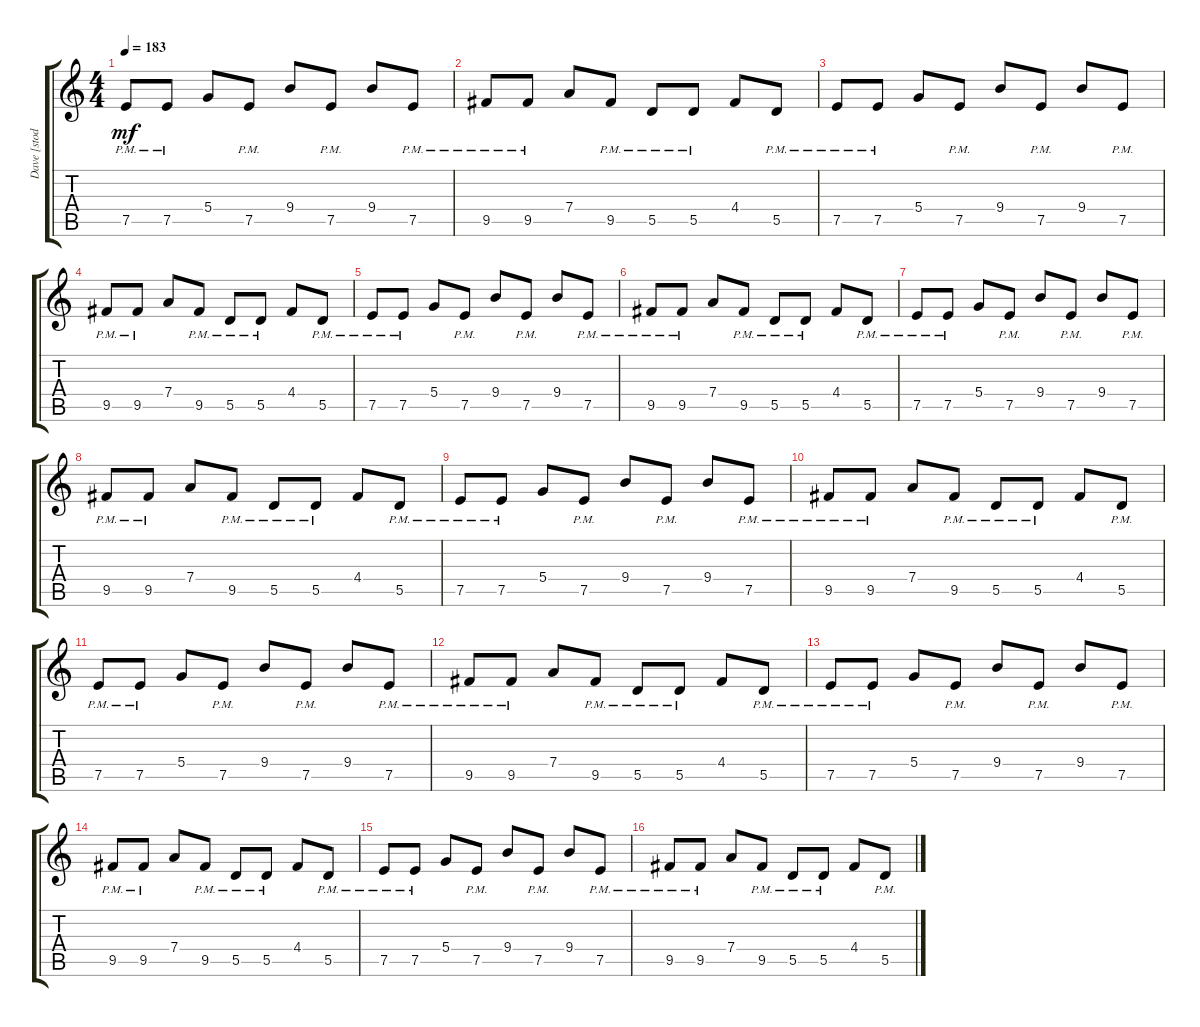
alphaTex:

\track ("Dave [stodio]" "Dave [stod") {instrument overdrivenguitar}
\staff {score tabs}
\tuning (E4 B3 G3 D3 A2 E2) {hide}
\ts (4 4)
\tempo 183
\clef g2
\ks c
7.5{pm}.8{dy mf instrument overdrivenguitar} 7.5{pm}.8 5.4.8 7.5{pm}.8 9.4.8 7.5{pm}.8 9.4.8 7.5{pm}.8 |
9.5{pm}.8 9.5{pm}.8 7.4.8 9.5{pm}.8 5.5{pm}.8 5.5{pm}.8 4.4.8 5.5{pm}.8 |
7.5{pm}.8 7.5{pm}.8 5.4.8 7.5{pm}.8 9.4.8 7.5{pm}.8 9.4.8 7.5{pm}.8 |
9.5{pm}.8 9.5{pm}.8 7.4.8 9.5{pm}.8 5.5{pm}.8 5.5{pm}.8 4.4.8 5.5{pm}.8 |
7.5{pm}.8 7.5{pm}.8 5.4.8 7.5{pm}.8 9.4.8 7.5{pm}.8 9.4.8 7.5{pm}.8 |
9.5{pm}.8 9.5{pm}.8 7.4.8 9.5{pm}.8 5.5{pm}.8 5.5{pm}.8 4.4.8 5.5{pm}.8 |
7.5{pm}.8 7.5{pm}.8 5.4.8 7.5{pm}.8 9.4.8 7.5{pm}.8 9.4.8 7.5{pm}.8 |
9.5{pm}.8 9.5{pm}.8 7.4.8 9.5{pm}.8 5.5{pm}.8 5.5{pm}.8 4.4.8 5.5{pm}.8 |
7.5{pm}.8 7.5{pm}.8 5.4.8 7.5{pm}.8 9.4.8 7.5{pm}.8 9.4.8 7.5{pm}.8 |
9.5{pm}.8 9.5{pm}.8 7.4.8 9.5{pm}.8 5.5{pm}.8 5.5{pm}.8 4.4.8 5.5{pm}.8 |
7.5{pm}.8 7.5{pm}.8 5.4.8 7.5{pm}.8 9.4.8 7.5{pm}.8 9.4.8 7.5{pm}.8 |
9.5{pm}.8 9.5{pm}.8 7.4.8 9.5{pm}.8 5.5{pm}.8 5.5{pm}.8 4.4.8 5.5{pm}.8 |
7.5{pm}.8 7.5{pm}.8 5.4.8 7.5{pm}.8 9.4.8 7.5{pm}.8 9.4.8 7.5{pm}.8 |
9.5{pm}.8 9.5{pm}.8 7.4.8 9.5{pm}.8 5.5{pm}.8 5.5{pm}.8 4.4.8 5.5{pm}.8 |
7.5{pm}.8 7.5{pm}.8 5.4.8 7.5{pm}.8 9.4.8 7.5{pm}.8 9.4.8 7.5{pm}.8 |
9.5{pm}.8 9.5{pm}.8 7.4.8 9.5{pm}.8 5.5{pm}.8 5.5{pm}.8 4.4.8 5.5{pm}.8
